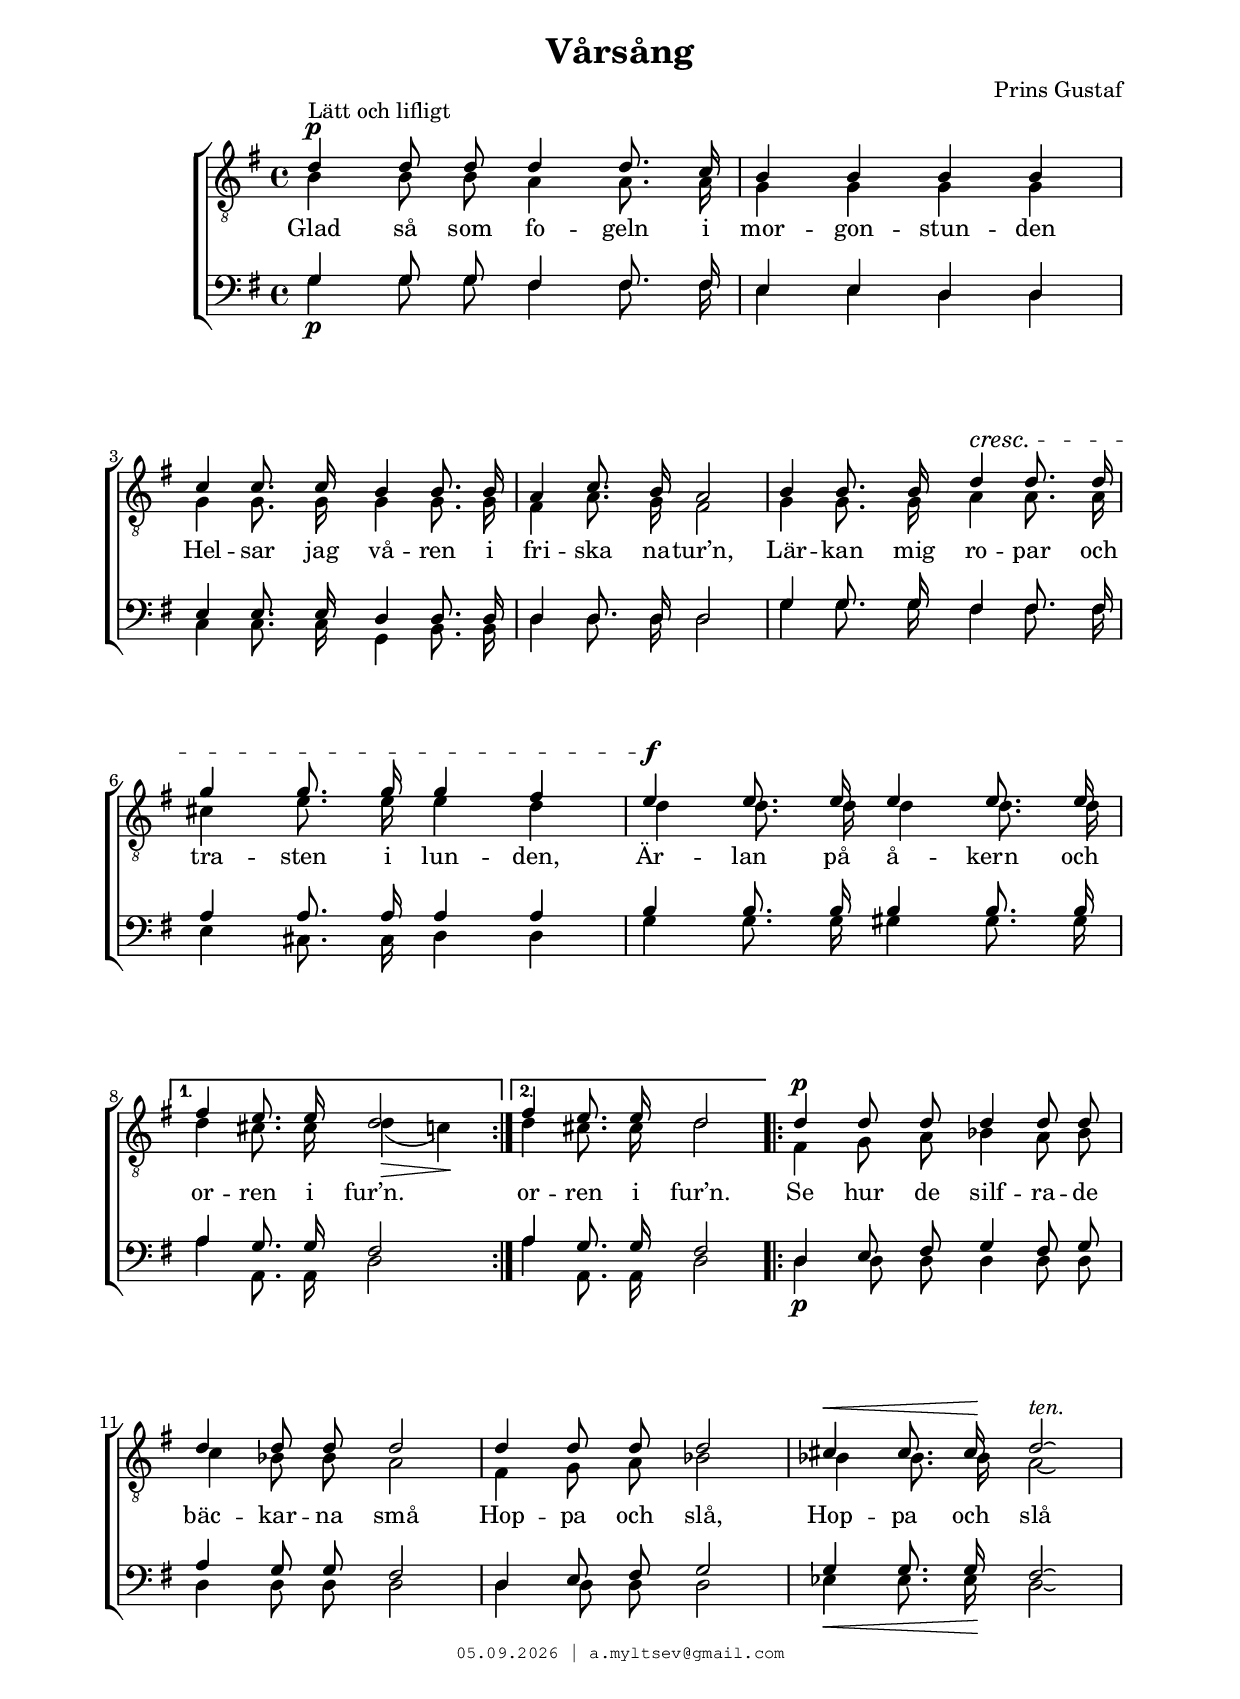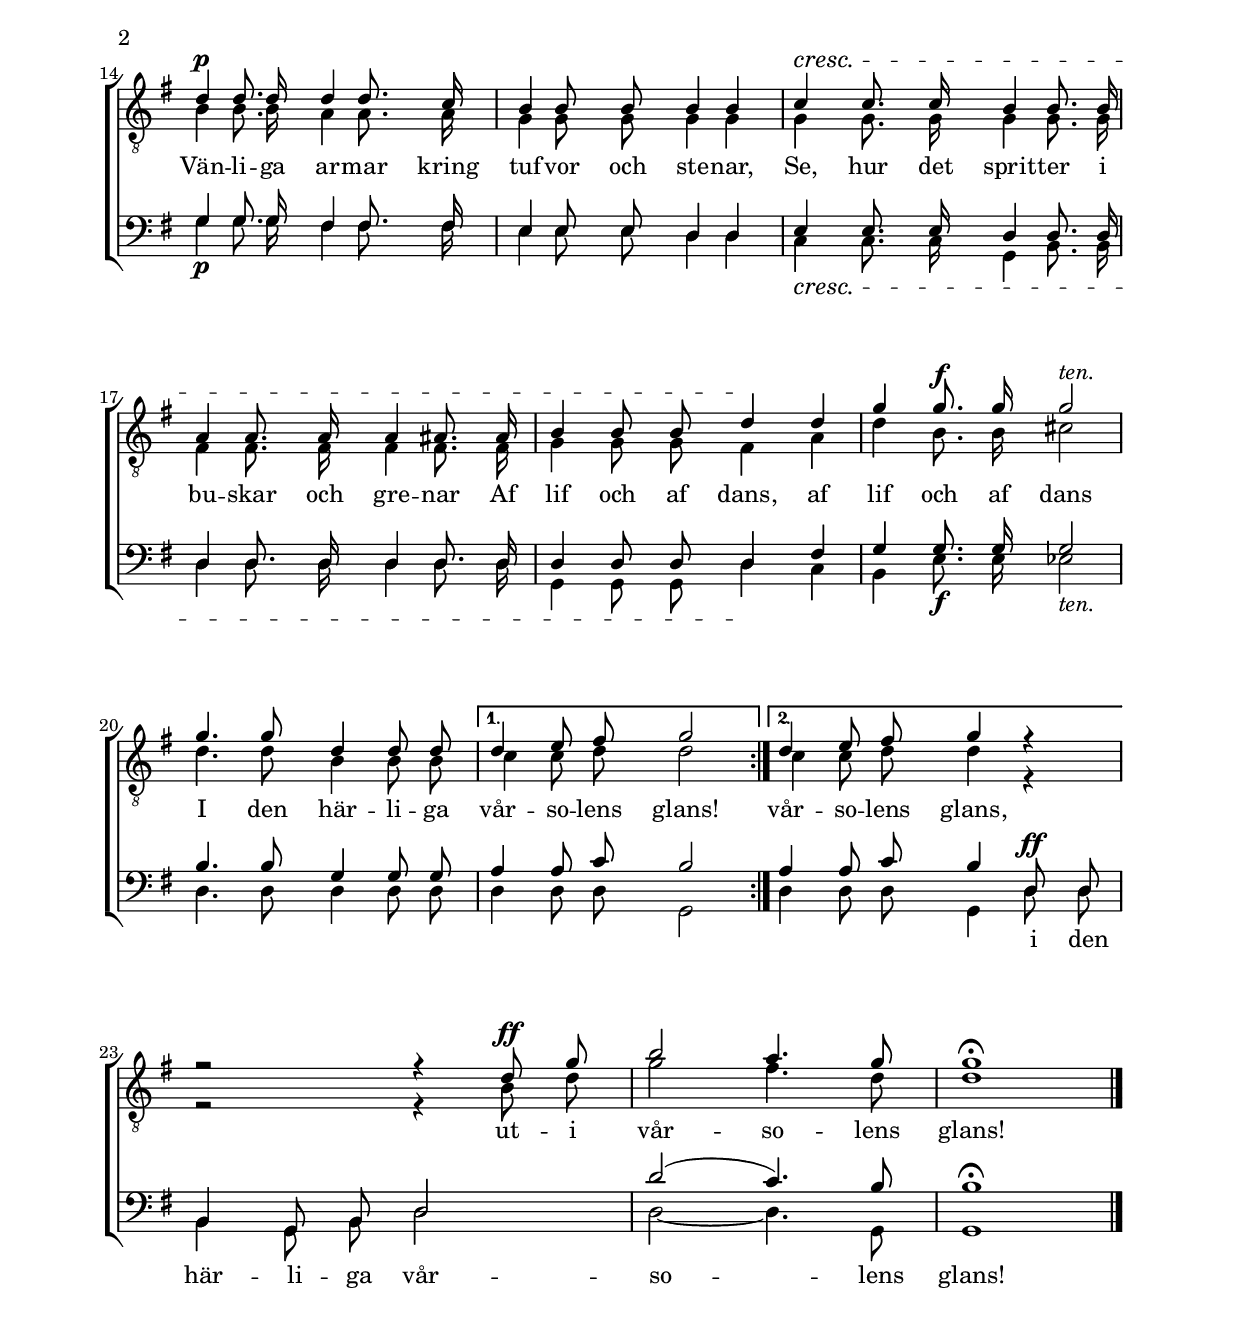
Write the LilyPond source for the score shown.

% headers {{{1
\version "2.18.2"
#(set-global-staff-size 19)
\header {
    title = "Vårsång"
    composer = "Prins Gustaf"
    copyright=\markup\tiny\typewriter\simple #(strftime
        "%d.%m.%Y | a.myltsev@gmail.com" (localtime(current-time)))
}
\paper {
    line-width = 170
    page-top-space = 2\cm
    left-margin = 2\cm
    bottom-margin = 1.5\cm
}

% notes {{{1

global = {
    
    \key g \major
    \time 4/4
    \autoBeamOff
}

sopranoNotes = \relative g' {
    \global
% Vårsång t1
\voiceOne
\dynamicUp
 d4 \p ^"Lätt och lifligt"  d8 d d4 d8. c16 |  b4 b b b |
 c4 c8. c16 b4 b8. b16 |  a4 c8. b16 a2 |  b4 b8. b16
 d4\cresc d8. d16 |  g4 g8. g16 g4 fis |  e\f e8. e16 e4 e8. e16 |
 fis4 e8. e16 d2 |  fis4 e8. e16 d2 |  d4\p d8 d d4 d8 d |
 d4 d8 d d2 |  d4 d8 d d2 |  cis4\< cis8. cis16\! d2\laissezVibrer
 ^\markup{ \italic "ten." }|
 \pageBreak

 d4\p d8. d16 d4 d8. c16 |  b4 b8 b b4 b |
 c4\cresc c8. c16 b4 b8. b16 |  a4 a8. a16 a4 ais8. ais16 |
 b4 b8 b d4\! d |  g4 g8.\f g16 g2^\markup {\italic "ten."} |
 g4. g8 d4 d8 d |  d4 e8 fis g2 |  d4 e8 fis
 g4 r |  r2 r4 d8\ff g |  b2 a4. g8 |  g1\fermata


    \bar "|."
}

altoNotes = \relative c' {
    \global
    \clef "G_8"
    \voiceTwo
% Vårsång t2
 \repeat volta 2 {
   b4 b8 b a4 a8. a16 |  g4 g g g |
 g4 g8. g16 g4 g8. g16 |  fis4 a8. g16 fis2 |  g4 g8. g16
 a4 a8. a16 |  cis4 e8. e16 e4 d |  d d8. d16 d4 d8. d16 }
 \alternative {
   { d4 cis8. cis16 d4(\> c)\! }{  d4 cis8. cis16 d2 }
 } | 
 \repeat volta 2 {
   fis,4 g8 a bes4 a8 bes |
 c4 bes8 bes a2 |  fis4 g8 a bes2 |  bes4 bes8. bes16 a2\laissezVibrer |

 b4 b8. b16 a4 a8. a16 |  g4 g8 g g4 g |
 g4 g8. g16 g4 g8. g16 |  fis4 fis8. fis16 fis4 fis8. fis16 |
 g4 g8 g fis4 a |  d b8. b16 cis2 |
 d4. d8 b4 b8 b | } \alternative { { c4 c8 d d2 | }{  c4 c8 d d4 r |}}
 r2 r4 b8 d |  g2 fis4. d8 |  d1
}

tenorNotes = \relative g {
    \global
    \voiceOne
% Vårsång baritone
 g4 g8 g fis4 fis8. fis16 |  e4 e d d |
 e4 e8. e16 d4 d8. d16 |  d4 d8. d16 d2 |  g4 g8. g16
 fis4 fis8. fis16 |  a4 a8. a16 a4 a |  b4 b8. b16 b4 b8. b16 |
 a4 g8. g16 fis2 |  a4 g8. g16 fis2 |  d4 e8 fis g4 fis8 g |
 a4 g8 g fis2 |  d4 e8 fis g2 |  g4 g8. g16 fis2\laissezVibrer |

 g4 g8. g16 fis4 fis8. fis16 |  e4 e8 e d4 d |
 e4 e8. e16 d4 d8. d16 |  d4 d8. d16 d4 d8. d16 |
 d4 d8 d d4 fis |  g g8. g16 g2 |
 b4. b8 g4 g8 g |  a4 a8 c b2 |  a4 a8 c
 b4 d,8^\ff d |  b4 g8 b d2 |  d'( c4.) b8 |  b1\fermata
}

bassNotes = \relative c' {
    \global
    \clef bass
    \voiceTwo
% Vårsång bass
 g4 \p g8 g fis4 fis8. fis16 |  e4 e d d |
 c c8. c16 g4 b8. b16 |  d4 d8. d16 d2 |  g4 g8. g16
 fis4 fis8. fis16 |  e4 cis8. cis16 d4 d |  g4 g8. g16 gis4 gis8. gis16 |
 a4 a,8. a16 d2 |  a'4 a,8. a16 d2 |  d4\p d8 d d4 d8 d |
 d4 d8 d d2 |  d4 d8 d d2 |  ees4\< ees8. ees16\! d2\laissezVibrer |
 g4\p g8. g16 fis4 fis8. fis16 |  e4 e8 e d4 d |
 c4\cresc c8. c16 g4 b8. b16 |  d4 d8. d16 d4 d8. d16 |
 g,4 g8 g d'4\! c |  b e8.\f e16 ees2_\markup{\italic "ten."} |
 d4. d8 d4 d8 d |  d4 d8 d g,2 |  d'4 d8 d
 g,4  << { d'8 d |  b4 g8 b d2 |  d~ d4. g,8 |  g1 }
              \new NullVoice = "bassSolo" {
                d'8 d |  b4 g8 b d2 |  d~ d4. g,8 |  g1 } >>
}

% lyrics {{{1

commonLyrics = \lyricmode {
    Glad så som fo -- geln i mor -- gon -- stun -- den
    Hel -- sar jag vå -- ren i fri -- ska na -- tur’n,
    Lär -- kan mig ro -- par och tra -- sten i lun -- den,
    Är -- lan på å -- kern och or -- ren i fur’n.
    or -- ren i fur’n.

    Se hur de silf -- ra -- de bäc -- kar -- na små
    Hop -- pa och slå,
    Hop -- pa och slå

    Vän -- li -- ga ar -- mar kring tuf -- vor och ste -- nar,
    Se, hur det sprit -- ter i bu -- skar och gre -- nar
    Af lif och af dans,
    af lif och af dans

    I den här -- li -- ga vår -- so -- lens glans!
    vår -- so -- lens glans,
    ut -- i vår -- so -- lens glans!
}

% score {{{1
\score {
    \new ChoirStaff <<
        \new Staff <<
            \new Voice = "soprano" \sopranoNotes
            \new Voice = "alto" \altoNotes
        >>
        \new Lyrics \lyricsto "soprano" \commonLyrics
        \new Staff = "bassStaff" <<
            \new Voice = "tenor" \tenorNotes
            \new Voice = "bass" \bassNotes
        >>
        \new Lyrics {
            \lyricsto "bassSolo" { i den här -- li -- ga vår -- so -- lens glans! }
        }
    >>
    \layout {
        \context { \Lyrics
            \override LyricSpace.minimum-distance = #3.0
        }
    }
    \midi {
        \context {
            \Score
            midiChannelMapping = #'instrument
        }
    }
}
% }}}
% vim:set ft=lilypond foldmethod=marker:
